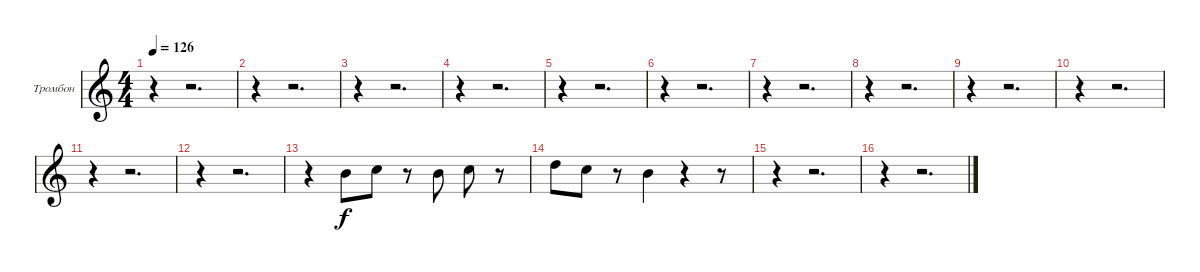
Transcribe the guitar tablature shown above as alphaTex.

\bracketExtendMode groupsimilarinstruments
\firstSystemTrackNameOrientation horizontal
\otherSystemsTrackNameOrientation horizontal
\track ("Тромбон" "Тромбон") {instrument trombone}
\staff {score}
\tuning (E4 B3 G3 D3 A2 E2)
\displaytranspose 12
\ts (4 4)
\tempo 126
\clef g2
\ks c
r.4{dy f} r.2{d} |
r.4 r.2{d} |
r.4 r.2{d} |
r.4 r.2{d} |
r.4 r.2{d} |
r.4 r.2{d} |
r.4 r.2{d} |
r.4 r.2{d} |
r.4 r.2{d} |
r.4 r.2{d} |
r.4 r.2{d} |
r.4 r.2{d} |
r.4 0.2.8 1.2.8 r.8 0.2.8 1.2.8 r.8 |
3.2.8 1.2.8 r.8 0.2.4 r.4 r.8 |
r.4 r.2{d} |
r.4 r.2{d}
